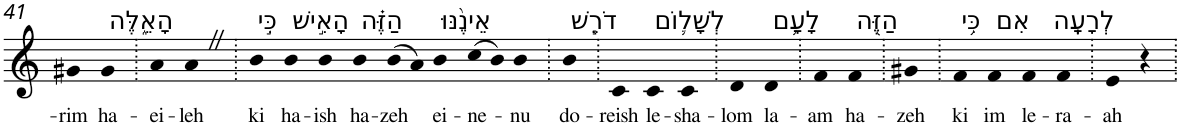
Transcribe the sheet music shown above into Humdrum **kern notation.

**kern	**text
*part1	*part1
*staff1	*staff1
*I"Piano	*
*I'Pno	*
!!LO:PB:g=z
*clefG2	*
*k[]	*
=41	=41
!	!LO:LY:b
4g#X	-rim
!LO:TX:a:t=הָאֵ֑לֶּה	!
!	!LO:LY:b
4g#	ha-
=42.	=42.
!	!LO:LY:b
4a	-ei-
!	!LO:LY:b
4aZ	-leh
=43.	=43.
!LO:TX:a:t=כִּ֣י	!
!	!LO:LY:b
4b	ki
!LO:TX:a:t=הָאִ֣ישׁ	!
!	!LO:LY:b
4b	ha-
!	!LO:LY:b
4b	-ish
!LO:TX:a:t=הַזֶּ֗ה	!
!	!LO:LY:b
4b	ha-
!	!LO:LY:b
(>8b	-zeh
8a)	.
!LO:TX:a:t=אֵינֶ֨נּוּ	!
!	!LO:LY:b
4b	ei-
!	!LO:LY:b
(>8cc	-ne-
8b)	.
!	!LO:LY:b
4b	-nu
=44.	=44.
!LO:TX:a:t=דֹרֵ֧שׁ	!
!	!LO:LY:b
4b	do-
=45.	=45.
!	!LO:LY:b
4c	-reish
!LO:TX:a:t=לְשָׁל֛וֹם	!
!	!LO:LY:b
4c	le-
!	!LO:LY:b
4c	-sha-
=46.	=46.
!	!LO:LY:b
4d	-lom
!LO:TX:a:t=לָעָ֥ם	!
!	!LO:LY:b
4d	la-
=47.	=47.
!	!LO:LY:b
4f	-am
!LO:TX:a:t=הַזֶּ֖ה	!
!	!LO:LY:b
4f	ha-
=48.	=48.
!	!LO:LY:b
4g#X	-zeh
=49.	=49.
!LO:TX:a:t=כִּ֥י	!
!	!LO:LY:b
4f	ki
!LO:TX:a:t=אִם	!
!	!LO:LY:b
4f	im
!LO:TX:a:t=לְרָעָֽה	!
!	!LO:LY:b
4f	le-
!	!LO:LY:b
4f	-ra-
=50.	=50.
!	!LO:LY:b
4e	-ah
4r	.
=.	=.
*-	*-
